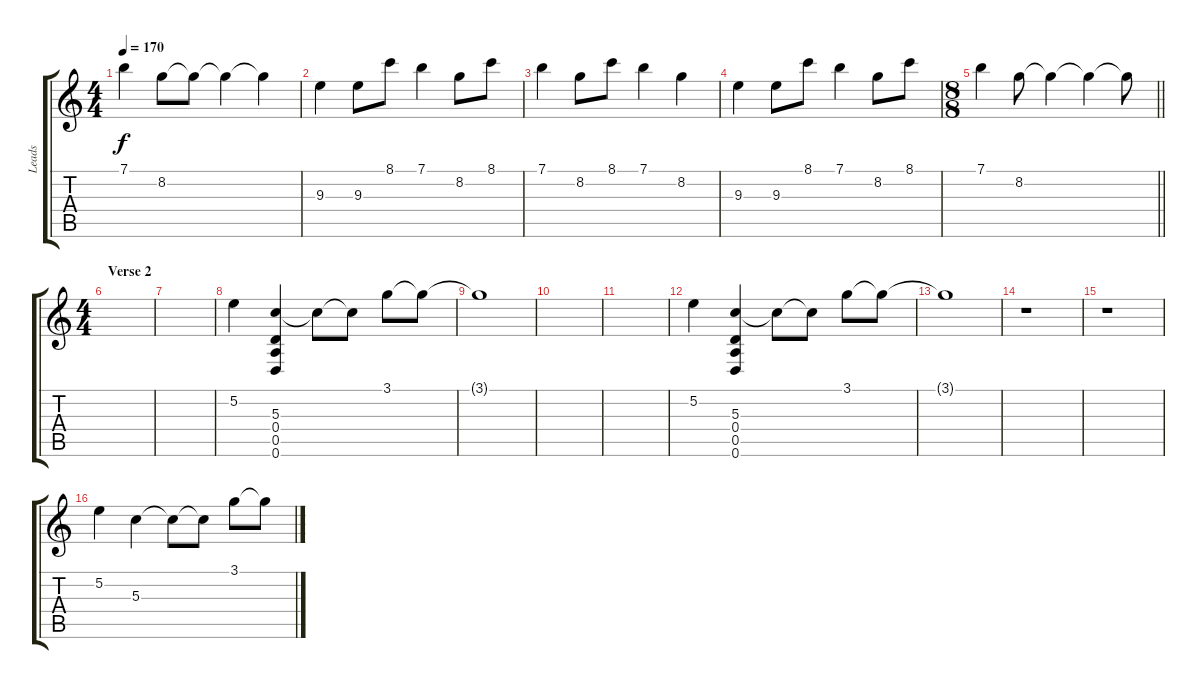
\track ("Leads" "Leads") {instrument distortionguitar}
\staff {score tabs}
\tuning (E4 B3 G3 D3 A2 D2) {hide}
\ts (4 4)
\tempo 170
\clef g2
\ks c
7.1.4{dy f} 8.2.8 8.2{t}.8 8.2{t}.4 8.2{t}.4 |
9.3.4 9.3.8 8.1.8 7.1.4 8.2.8 8.1.8 |
7.1.4 8.2.8 8.1.8 7.1.4 8.2.4 |
9.3.4 9.3.8 8.1.8 7.1.4 8.2.8 8.1.8 |
\ts (8 8)
\barLineRight lightlight
7.1.4 8.2.8 8.2{t}.4 8.2{t}.4 8.2{t}.8 |
\ts (4 4)
\section ("" "Verse 2")
|
|
5.2.4 (5.3 0.4 0.5 0.6).4 5.3{t}.8 5.3{t}.8 3.1.8 3.1{t}.8 |
3.1{t}.1 |
|
|
5.2.4 (5.3 0.4 0.5 0.6).4 5.3{t}.8 5.3{t}.8 3.1.8 3.1{t}.8 |
3.1{t}.1 |
r.1 |
r.1 |
5.2.4 5.3.4 5.3{t}.8 5.3{t}.8 3.1.8 3.1{t}.8
